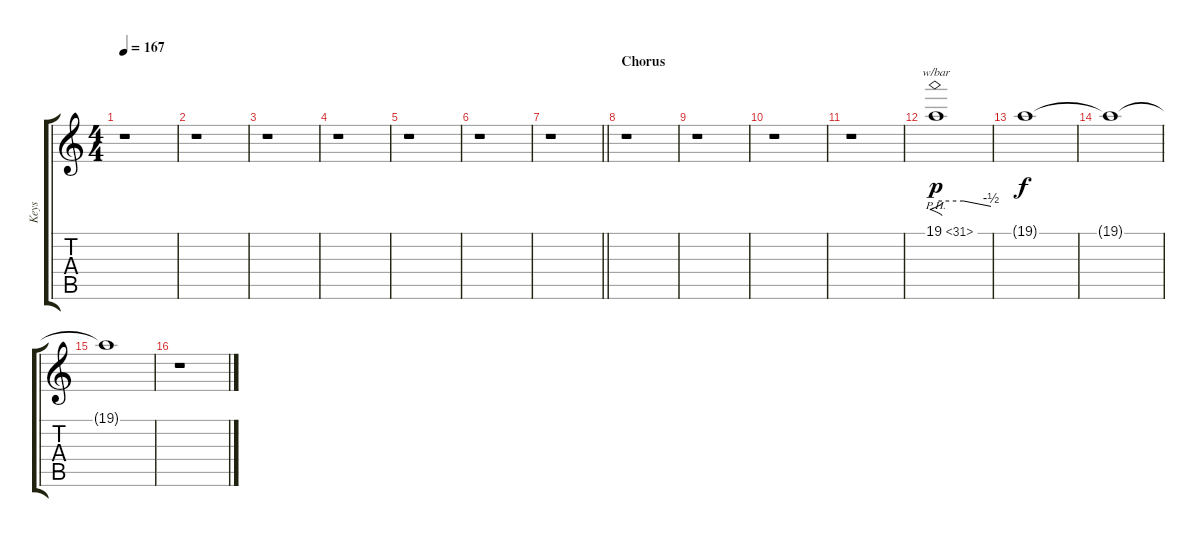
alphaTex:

\track ("Keys" "Keys") {instrument lead2sawtooth}
\staff {score tabs}
\tuning (D4 A3 F3 C3 G2 C2) {hide}
\ts (4 4)
\tempo 167
\clef g2
\ks c
r.1{dy f} |
r.1 |
r.1 |
r.1 |
r.1 |
r.1 |
\barLineRight lightlight
r.1 |
\section ("" "Chorus")
r.1 |
r.1 |
r.1 |
r.1 |
19.1{ph 12}.1{f tbe (custom default 0 0 30 0 60 -2) dy p} |
19.1{t}.1{dy f} |
19.1{t}.1 |
19.1{t}.1 |
r.1
